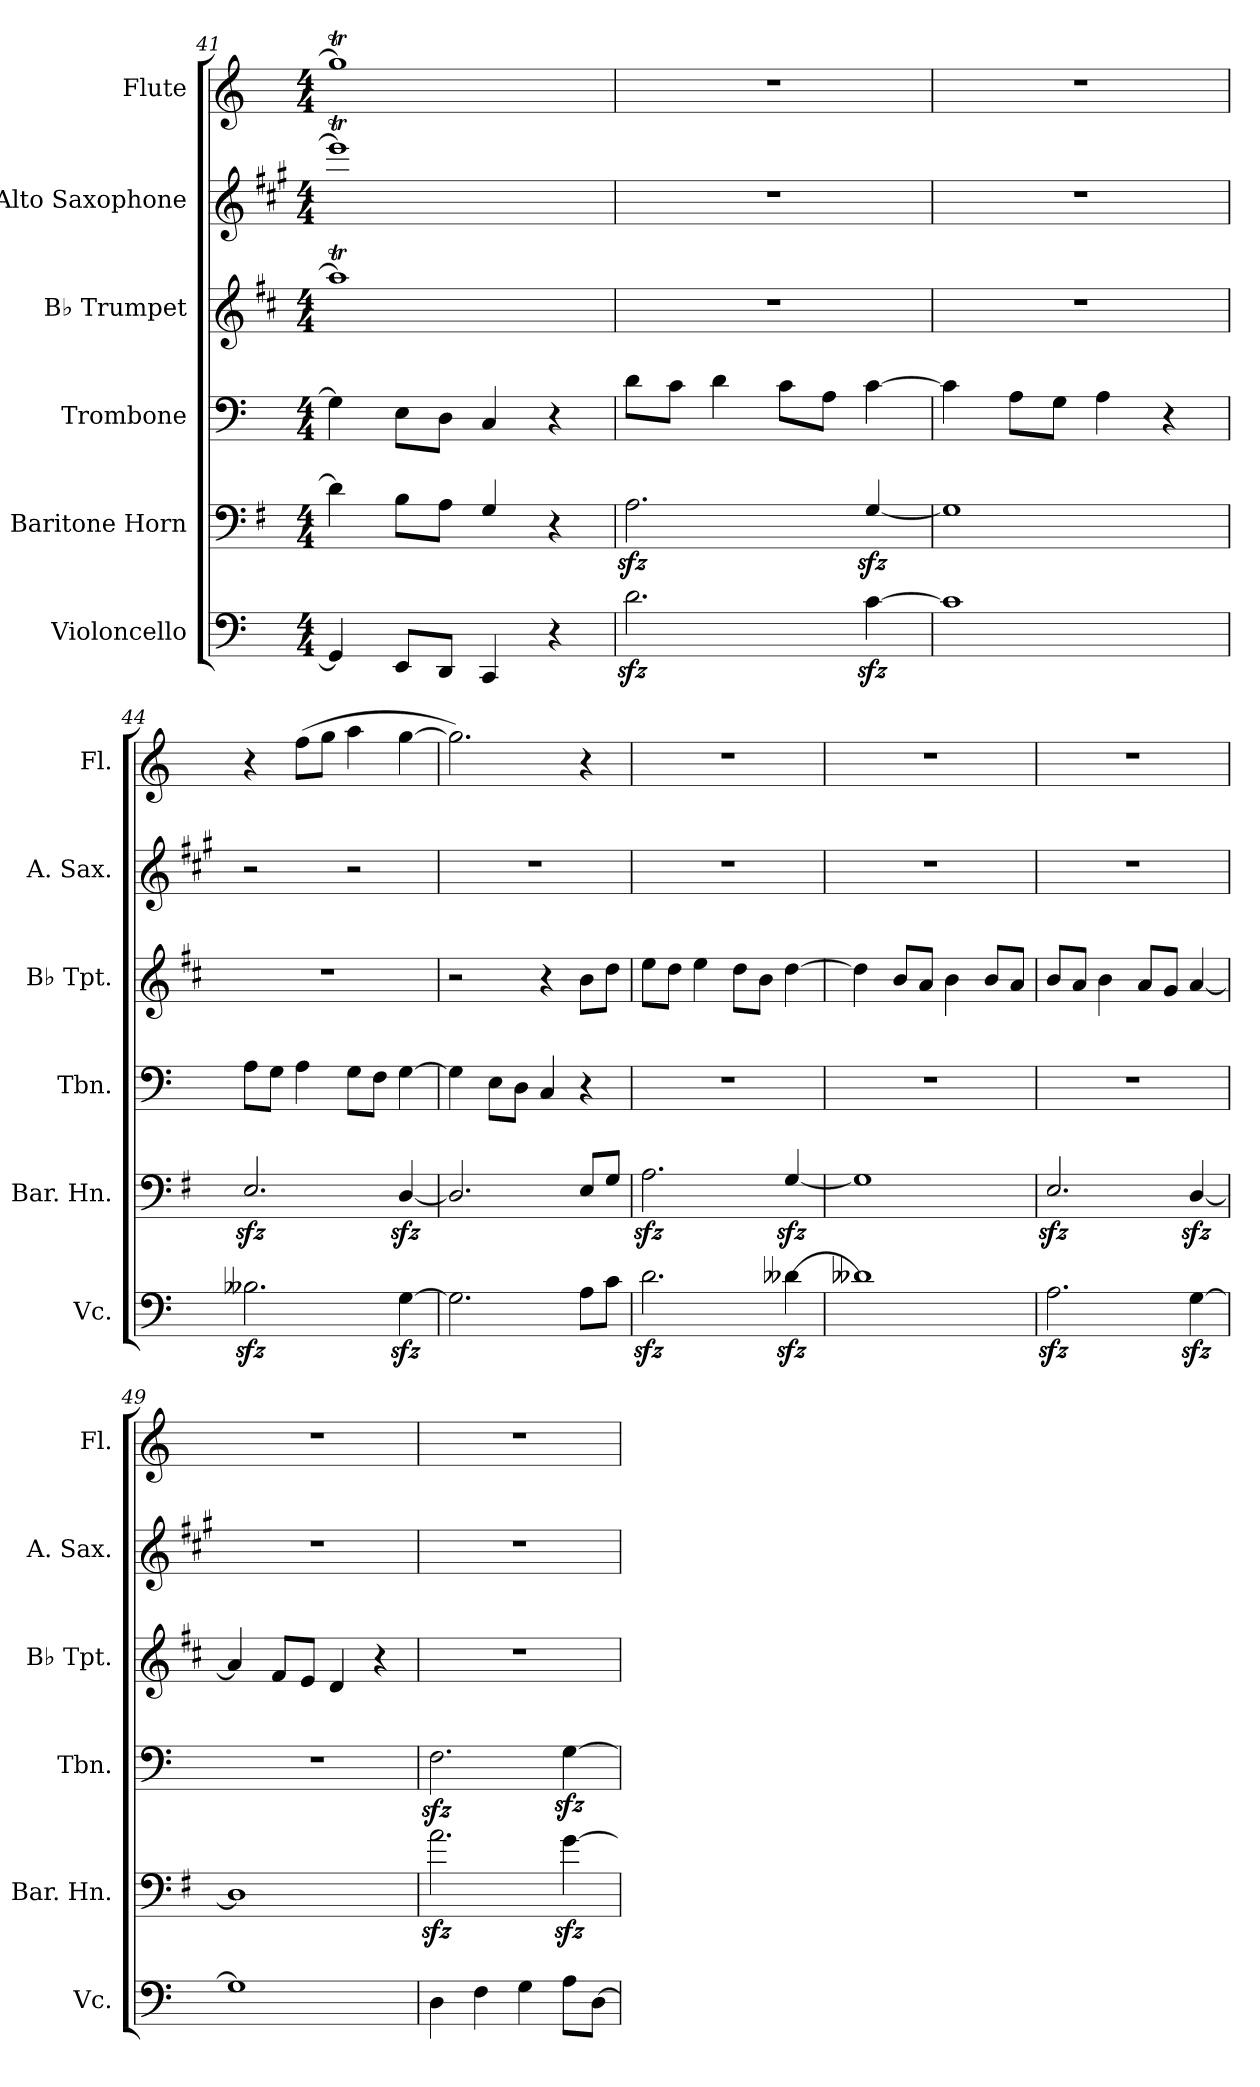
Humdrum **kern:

**kern	**kern	**kern	**kern	**kern	**kern
*part6	*part5	*part4	*part3	*part2	*part1
*staff6	*staff5	*staff4	*staff3	*staff2	*staff1
*I"Violoncello	*I"Baritone Horn	*I"Trombone	*I"B♭ Trumpet	*I"Alto Saxophone	*I"Flute
*I'Vc.	*I'Bar. Hn.	*I'Tbn.	*I'B♭ Tpt.	*I'A. Sax.	*I'Fl.
*clefF4	*clefF4	*clefF4	*clefG2	*clefG2	*clefG2
*	*ITrd4c7	*	*ITrd1c2	*ITrd5c9	*
*k[]	*k[]	*k[]	*k[]	*k[]	*k[]
*M4/4	*M4/4	*M4/4	*M4/4	*M4/4	*M4/4
=41	=41	=41	=41	=41	=41
4GG/]	4G\]	4G\]	1ggT]	1ggT]	1ggT]
8EE/L	8E\L	8E\L	.	.	.
8DD/J	8D\J	8D\J	.	.	.
4CC/	4C/	4C/	.	.	.
4r	4r	4r	.	.	.
!!LO:PB:g=z
=42	=42	=42	=42	=42	=42
2.dzz<\	2.Dzz<\	8d\L	1r	1r	1r
.	.	8c\J	.	.	.
.	.	4d\	.	.	.
.	.	8c\L	.	.	.
.	.	8A\J	.	.	.
[4czz<\	[4Czz</	[4c\	.	.	.
=43	=43	=43	=43	=43	=43
1c]	1C]	4c\]	1r	1r	1r
.	.	8A\L	.	.	.
.	.	8G\J	.	.	.
.	.	4A\	.	.	.
.	.	4r	.	.	.
=44	=44	=44	=44	=44	=44
2.B--Xzz<\	2.AAzz</	8A\L	1r	2r	4r
.	.	8G\J	.	.	.
.	.	4A\	.	.	(>8ff\L
.	.	.	.	.	8gg\J
.	.	8G\L	.	2r	4aa\
.	.	8F\J	.	.	.
[4Gzz<\	[4GGzz</	[4G\	.	.	[4gg\
=45	=45	=45	=45	=45	=45
2.G\]	2.GG/]	4G\]	2r	1r	2.gg\])
.	.	8E\L	.	.	.
.	.	8D\J	.	.	.
.	.	4C/	4r	.	.
8A\L	8AA/L	4r	8a\L	.	4r
8c\J	8C/J	.	8cc\J	.	.
=46	=46	=46	=46	=46	=46
2.dzz<\	2.Dzz<\	1r	8dd\L	1r	1r
.	.	.	8cc\J	.	.
.	.	.	4dd\	.	.
.	.	.	8cc\L	.	.
.	.	.	8a\J	.	.
[4d--Xzz<\	[4Czz</	.	[4cc\	.	.
=47	=47	=47	=47	=47	=47
1d--X]	1C]	1r	4cc\]	1r	1r
.	.	.	8a/L	.	.
.	.	.	8g/J	.	.
.	.	.	4a\	.	.
.	.	.	8a/L	.	.
.	.	.	8g/J	.	.
!!LO:LB:g=z
=48	=48	=48	=48	=48	=48
2.Azz<\	2.AAzz</	1r	8a/L	1r	1r
.	.	.	8g/J	.	.
.	.	.	4a\	.	.
.	.	.	8g/L	.	.
.	.	.	8f/J	.	.
[4Gzz<\	[4GGzz</	.	[4g/	.	.
=49	=49	=49	=49	=49	=49
1G]	1GG]	1r	4g/]	1r	1r
.	.	.	8e/L	.	.
.	.	.	8d/J	.	.
.	.	.	4c/	.	.
.	.	.	4r	.	.
=50	=50	=50	=50	=50	=50
4D\	2.dzz<\	2.Fzz<\	1r	1r	1r
4F\	.	.	.	.	.
4G\	.	.	.	.	.
8A\L	[4czz<\	[4Gzz<\	.	.	.
[8D\J	.	.	.	.	.
=	=	=	=	=	=
*-	*-	*-	*-	*-	*-
